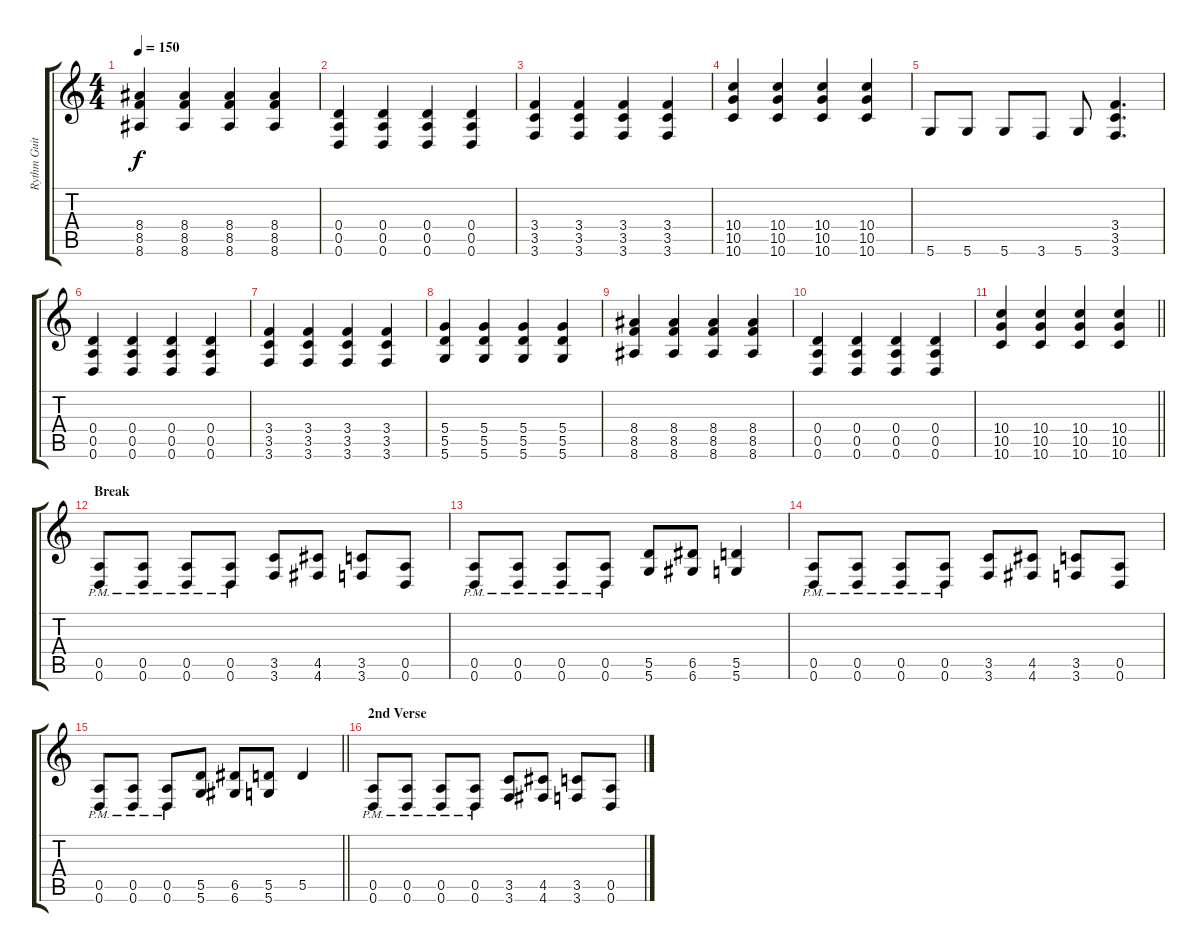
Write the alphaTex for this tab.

\track ("Rythm Guitar" "Rythm Guit") {instrument distortionguitar}
\staff {score tabs}
\tuning (E4 B3 G3 D3 A2 D2) {hide}
\ts (4 4)
\tempo 150
\clef g2
\ks c
(8.4 8.5 8.6).4{dy f} (8.4 8.5 8.6).4 (8.4 8.5 8.6).4 (8.4 8.5 8.6).4 |
(0.4 0.5 0.6).4 (0.4 0.5 0.6).4 (0.4 0.5 0.6).4 (0.4 0.5 0.6).4 |
(3.4 3.5 3.6).4 (3.4 3.5 3.6).4 (3.4 3.5 3.6).4 (3.4 3.5 3.6).4 |
(10.4 10.5 10.6).4 (10.4 10.5 10.6).4 (10.4 10.5 10.6).4 (10.4 10.5 10.6).4 |
5.6.8 5.6.8 5.6.8 3.6.8 5.6.8 (3.4 3.5 3.6).4{d} |
(0.4 0.5 0.6).4 (0.4 0.5 0.6).4 (0.4 0.5 0.6).4 (0.4 0.5 0.6).4 |
(3.4 3.5 3.6).4 (3.4 3.5 3.6).4 (3.4 3.5 3.6).4 (3.4 3.5 3.6).4 |
(5.4 5.5 5.6).4 (5.4 5.5 5.6).4 (5.4 5.5 5.6).4 (5.4 5.5 5.6).4 |
(8.4 8.5 8.6).4 (8.4 8.5 8.6).4 (8.4 8.5 8.6).4 (8.4 8.5 8.6).4 |
(0.4 0.5 0.6).4 (0.4 0.5 0.6).4 (0.4 0.5 0.6).4 (0.4 0.5 0.6).4 |
\barLineRight lightlight
(10.4 10.5 10.6).4 (10.4 10.5 10.6).4 (10.4 10.5 10.6).4 (10.4 10.5 10.6).4 |
\section ("" "Break")
(0.5{pm} 0.6{pm}).8 (0.5{pm} 0.6{pm}).8 (0.5{pm} 0.6{pm}).8 (0.5{pm} 0.6{pm}).8 (3.5 3.6).8 (4.5 4.6).8 (3.5 3.6).8 (0.5 0.6).8 |
(0.5{pm} 0.6{pm}).8 (0.5{pm} 0.6{pm}).8 (0.5{pm} 0.6{pm}).8 (0.5{pm} 0.6{pm}).8 (5.5 5.6).8 (6.5 6.6).8 (5.5 5.6).4 |
(0.5{pm} 0.6{pm}).8 (0.5{pm} 0.6{pm}).8 (0.5{pm} 0.6{pm}).8 (0.5{pm} 0.6{pm}).8 (3.5 3.6).8 (4.5 4.6).8 (3.5 3.6).8 (0.5 0.6).8 |
\barLineRight lightlight
(0.5{pm} 0.6{pm}).8 (0.5{pm} 0.6{pm}).8 (0.5{pm} 0.6{pm}).8 (5.5 5.6).8 (6.5 6.6).8 (5.5 5.6).8 5.5.4 |
\section ("" "2nd Verse")
(0.5{pm} 0.6{pm}).8 (0.5{pm} 0.6{pm}).8 (0.5{pm} 0.6{pm}).8 (0.5{pm} 0.6{pm}).8 (3.5 3.6).8 (4.5 4.6).8 (3.5 3.6).8 (0.5 0.6).8
